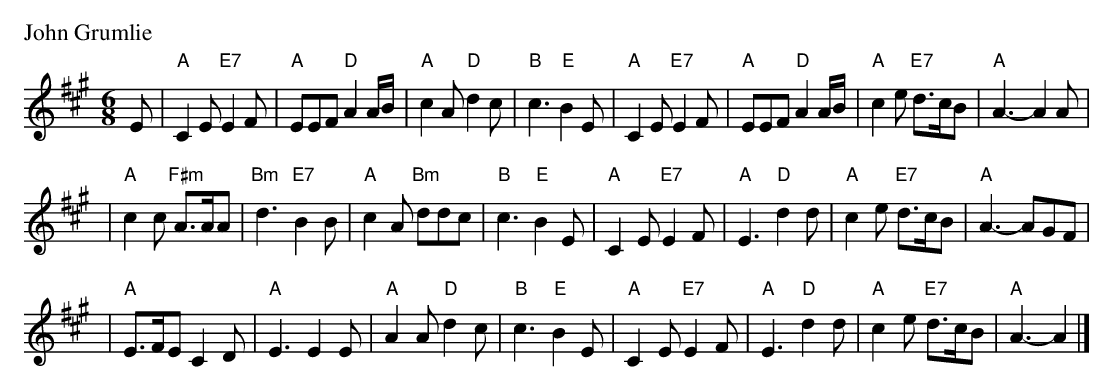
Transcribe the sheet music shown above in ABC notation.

X:1
P: John Grumlie
M: 6/8
L: 1/8
K: A
E \
| "A"C2E "E7"E2F | "A"EEF "D"A2A/B/ | "A"c2A "D"d2c | "B"c3 "E"B2E \
| "A"C2E "E7"E2F | "A"EEF "D"A2A/B/ | "A"c2e "E7"d>cB | "A"A3- A2A |
| "A"c2c "F#m"A>AA | "Bm"d3 "E7"B2B | "A"c2A "Bm"ddc | "B"c3 "E"B2E \
| "A"C2E "E7"E2F | "A"E3 "D"d2d | "A"c2e "E7"d>cB | "A"A3- AGF |
| "A"E>FE C2D | "A"E3 E2E | "A"A2A "D"d2c | "B"c3 "E"B2E \
| "A"C2E "E7"E2F | "A"E3 "D"d2d | "A"c2e "E7"d>cB | "A"A3- A2 |]
